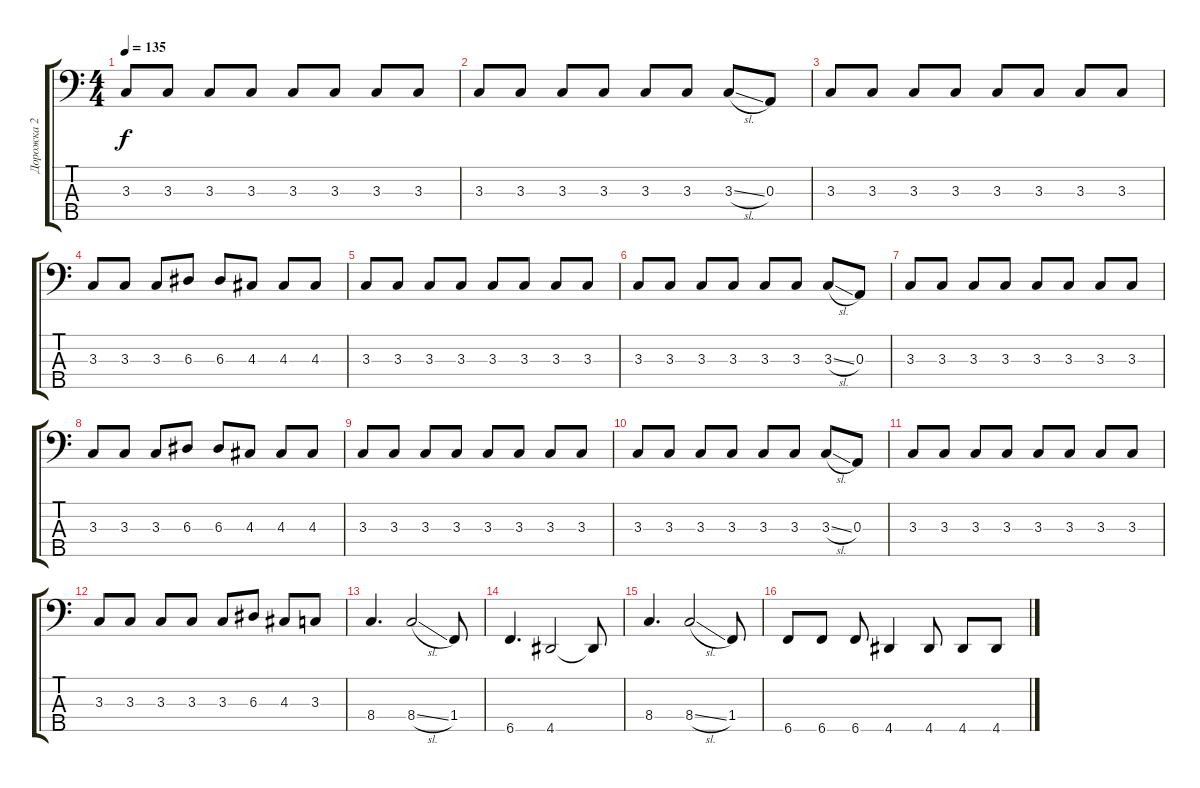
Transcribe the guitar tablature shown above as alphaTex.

\track ("Дорожка 2" "Дорожка 2") {instrument electricbassfinger}
\staff {score tabs}
\tuning (G2 D2 A1 E1 B0) {hide}
\ts (4 4)
\tempo 135
\clef f4
\ks c
3.3.8{dy f} 3.3.8 3.3.8 3.3.8 3.3.8 3.3.8 3.3.8 3.3.8 |
3.3.8 3.3.8 3.3.8 3.3.8 3.3.8 3.3.8 3.3{sl}.8 0.3.8 |
3.3.8 3.3.8 3.3.8 3.3.8 3.3.8 3.3.8 3.3.8 3.3.8 |
3.3.8 3.3.8 3.3.8 6.3.8 6.3.8 4.3.8 4.3.8 4.3.8 |
3.3.8 3.3.8 3.3.8 3.3.8 3.3.8 3.3.8 3.3.8 3.3.8 |
3.3.8 3.3.8 3.3.8 3.3.8 3.3.8 3.3.8 3.3{sl}.8 0.3.8 |
3.3.8 3.3.8 3.3.8 3.3.8 3.3.8 3.3.8 3.3.8 3.3.8 |
3.3.8 3.3.8 3.3.8 6.3.8 6.3.8 4.3.8 4.3.8 4.3.8 |
3.3.8 3.3.8 3.3.8 3.3.8 3.3.8 3.3.8 3.3.8 3.3.8 |
3.3.8 3.3.8 3.3.8 3.3.8 3.3.8 3.3.8 3.3{sl}.8 0.3.8 |
3.3.8 3.3.8 3.3.8 3.3.8 3.3.8 3.3.8 3.3.8 3.3.8 |
3.3.8 3.3.8 3.3.8 3.3.8 3.3.8 6.3.8 4.3.8 3.3.8 |
8.4.4{d} 8.4{sl}.2 1.4.8 |
6.5.4{d} 4.5.2 4.5{t}.8 |
8.4.4{d} 8.4{sl}.2 1.4.8 |
6.5.8 6.5.8 6.5.8 4.5.4 4.5.8 4.5.8 4.5.8
